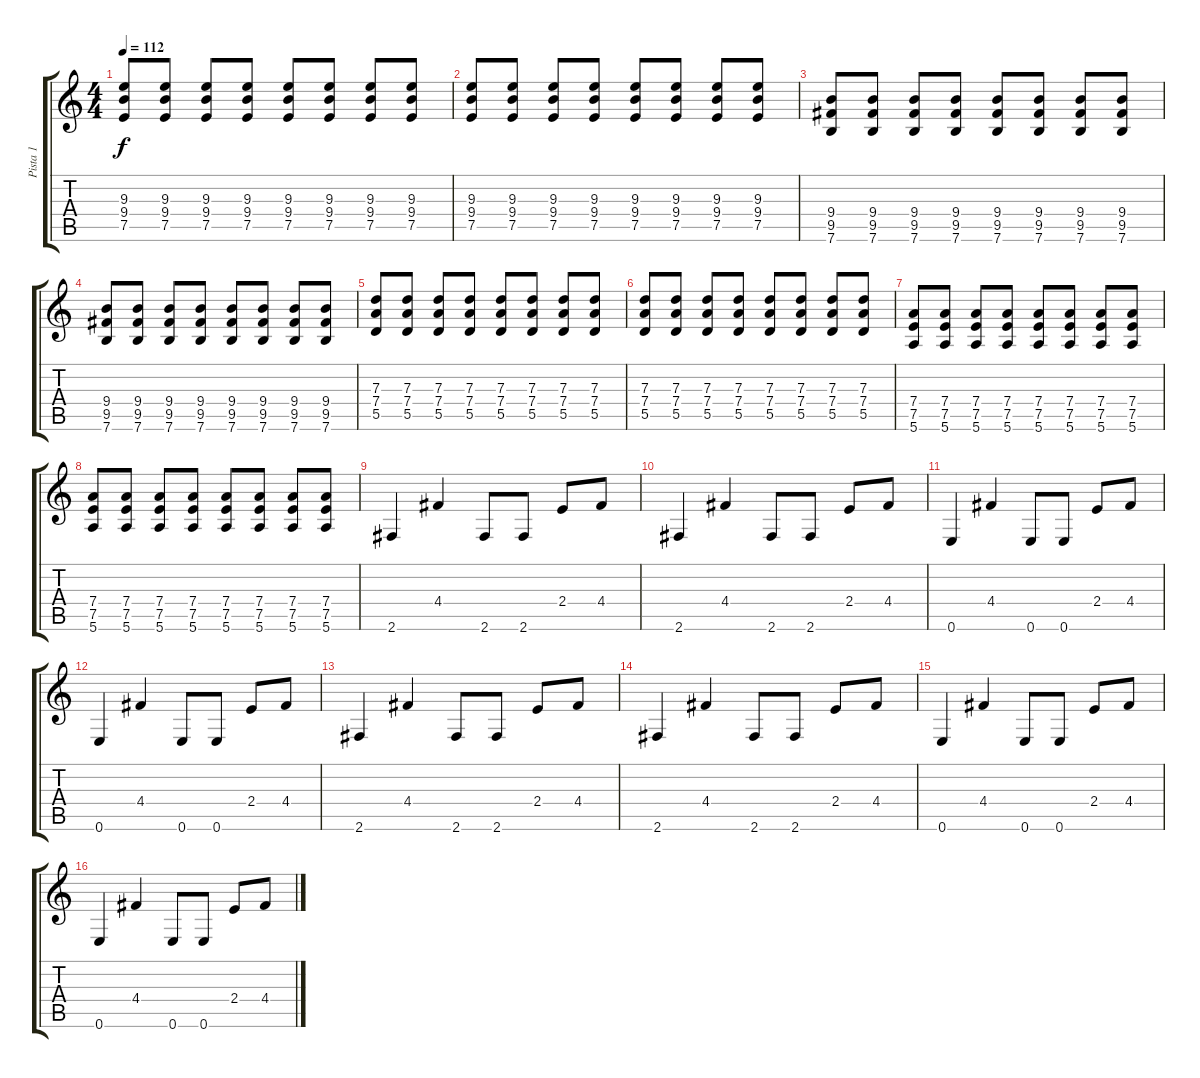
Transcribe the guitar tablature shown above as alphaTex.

\track ("Pista 1" "Pista 1") {instrument overdrivenguitar}
\staff {score tabs}
\tuning (E4 B3 G3 D3 A2 E2) {hide}
\ts (4 4)
\tempo 112
\clef g2
\ks c
(9.3 9.4 7.5).8{dy f} (9.3 9.4 7.5).8 (9.3 9.4 7.5).8 (9.3 9.4 7.5).8 (9.3 9.4 7.5).8 (9.3 9.4 7.5).8 (9.3 9.4 7.5).8 (9.3 9.4 7.5).8 |
(9.3 9.4 7.5).8 (9.3 9.4 7.5).8 (9.3 9.4 7.5).8 (9.3 9.4 7.5).8 (9.3 9.4 7.5).8 (9.3 9.4 7.5).8 (9.3 9.4 7.5).8 (9.3 9.4 7.5).8 |
(9.4 9.5 7.6).8 (9.4 9.5 7.6).8 (9.4 9.5 7.6).8 (9.4 9.5 7.6).8 (9.4 9.5 7.6).8 (9.4 9.5 7.6).8 (9.4 9.5 7.6).8 (9.4 9.5 7.6).8 |
(9.4 9.5 7.6).8 (9.4 9.5 7.6).8 (9.4 9.5 7.6).8 (9.4 9.5 7.6).8 (9.4 9.5 7.6).8 (9.4 9.5 7.6).8 (9.4 9.5 7.6).8 (9.4 9.5 7.6).8 |
(7.3 7.4 5.5).8 (7.3 7.4 5.5).8 (7.3 7.4 5.5).8 (7.3 7.4 5.5).8 (7.3 7.4 5.5).8 (7.3 7.4 5.5).8 (7.3 7.4 5.5).8 (7.3 7.4 5.5).8 |
(7.3 7.4 5.5).8 (7.3 7.4 5.5).8 (7.3 7.4 5.5).8 (7.3 7.4 5.5).8 (7.3 7.4 5.5).8 (7.3 7.4 5.5).8 (7.3 7.4 5.5).8 (7.3 7.4 5.5).8 |
(7.4 7.5 5.6).8 (7.4 7.5 5.6).8 (7.4 7.5 5.6).8 (7.4 7.5 5.6).8 (7.4 7.5 5.6).8 (7.4 7.5 5.6).8 (7.4 7.5 5.6).8 (7.4 7.5 5.6).8 |
(7.4 7.5 5.6).8 (7.4 7.5 5.6).8 (7.4 7.5 5.6).8 (7.4 7.5 5.6).8 (7.4 7.5 5.6).8 (7.4 7.5 5.6).8 (7.4 7.5 5.6).8 (7.4 7.5 5.6).8 |
2.6.4 4.4.4 2.6.8 2.6.8 2.4.8 4.4.8 |
2.6.4 4.4.4 2.6.8 2.6.8 2.4.8 4.4.8 |
0.6.4 4.4.4 0.6.8 0.6.8 2.4.8 4.4.8 |
0.6.4 4.4.4 0.6.8 0.6.8 2.4.8 4.4.8 |
2.6.4 4.4.4 2.6.8 2.6.8 2.4.8 4.4.8 |
2.6.4 4.4.4 2.6.8 2.6.8 2.4.8 4.4.8 |
0.6.4 4.4.4 0.6.8 0.6.8 2.4.8 4.4.8 |
0.6.4 4.4.4 0.6.8 0.6.8 2.4.8 4.4.8
